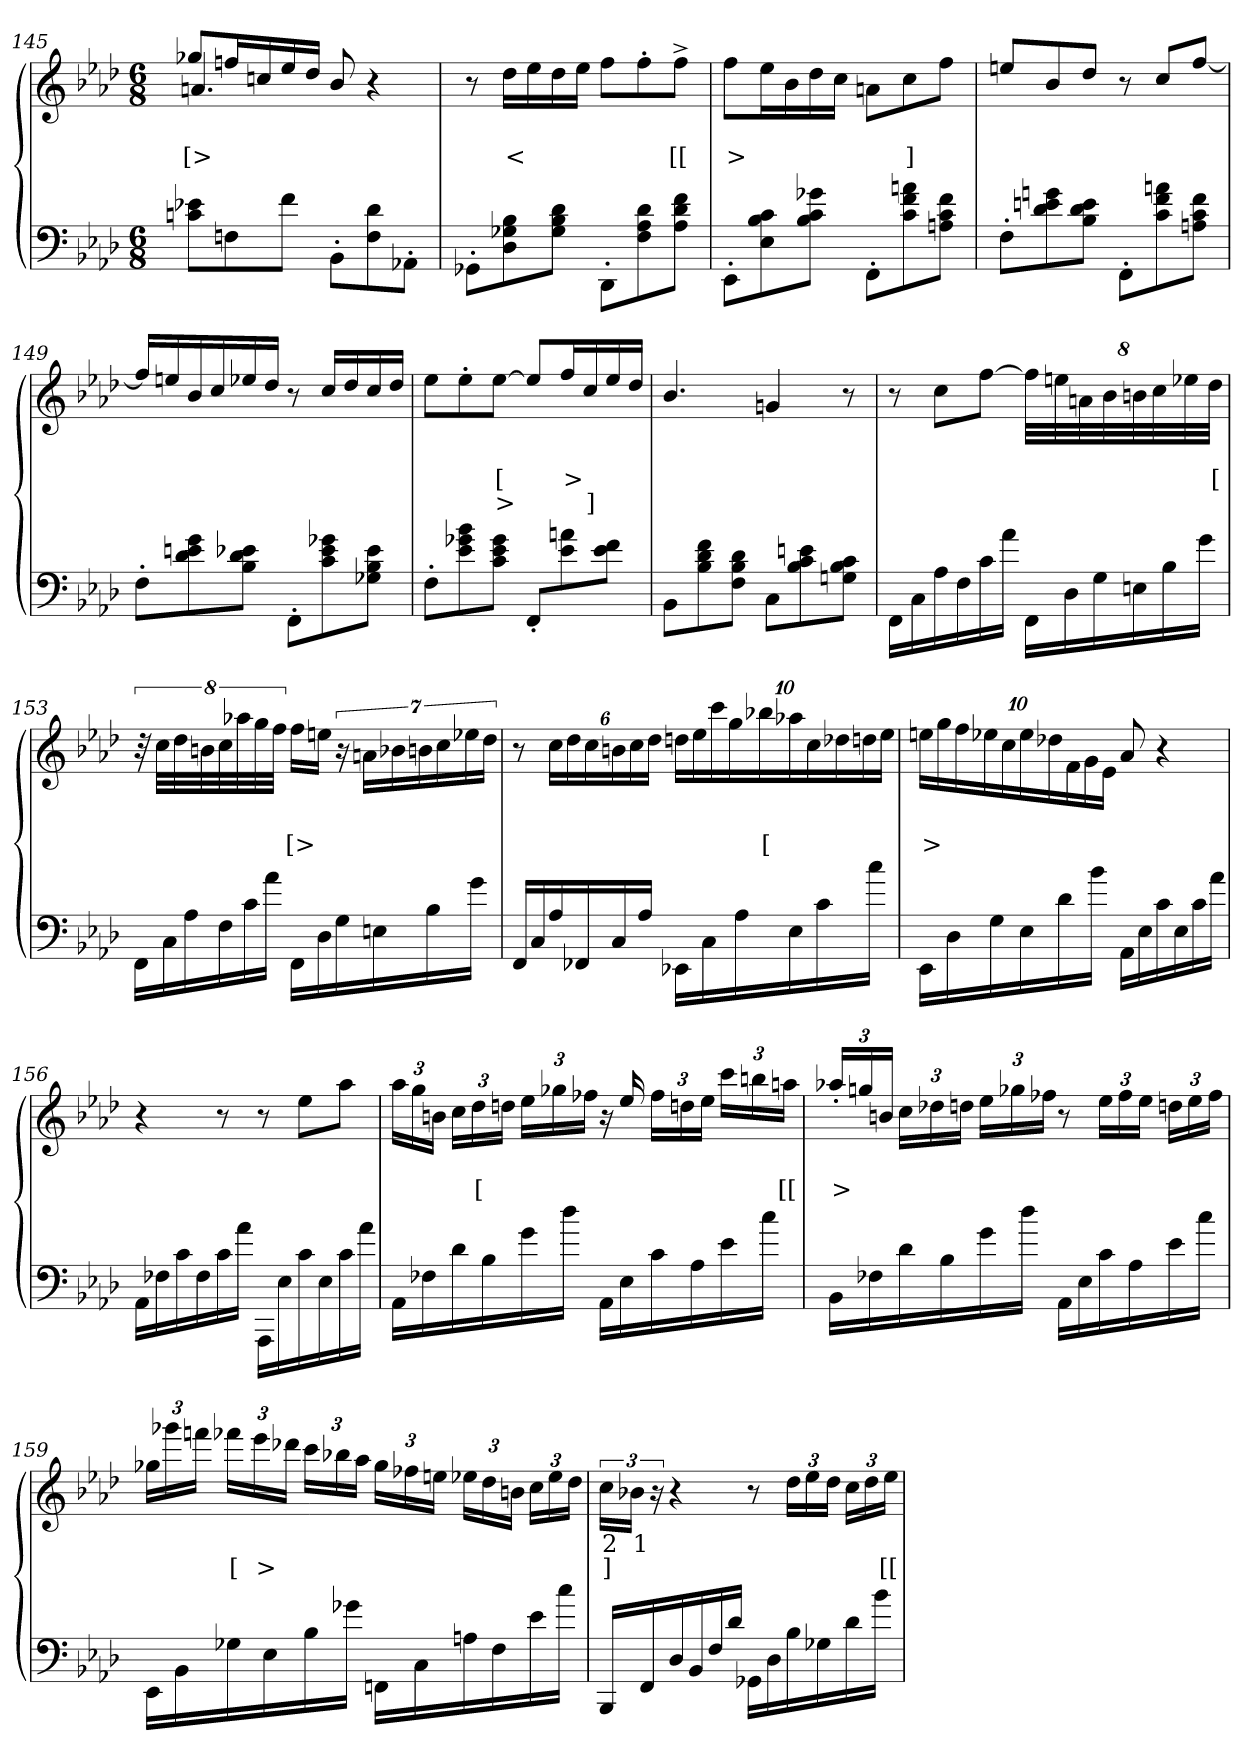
**kern	**kern	**text	**text	**text
*part2	*part1	*part1	*part1	*part1
*staff2	*staff1	*staff1	*staff1	*staff1
*clefF4	*clefG2	*	*	*
*k[b-e-a-d-]	*k[b-e-a-d-]	*	*	*
*M6/8	*M6/8	*	*	*
=145	=145	=145	=145	=145
*	*^	*	*	*
8e-X\ 8cn\L	8gg-XL	4.an/	.	[>	.
8Fn/	16ffnL	.	.	.	.
.	16ccn	.	.	.	.
8f\J	16ee-	.	.	.	.
.	16dd-JJ	.	.	.	.
8BB-'>L	8b-/	4.ryy	.	.	.
8d- 8F	4r	.	.	.	.
8AA-X'>J	.	.	.	.	.
*	*v	*v	*	*	*
=146	=146	=146	=146	=146
8GG-X'>L	8r	.	.	.
8B- 8G- 8D-	16dd-\LL	.	<	.
.	16ee-	.	.	.
8d- 8B- 8G-J	16dd-	.	.	.
.	16ee-JJ	.	.	.
8DD-'>L	8ff\L	.	.	.
8d- 8A- 8F	8ff'>	.	.	.
8f 8d- 8A-J	8ff^>J	.	[[	.
=147	=147	=147	=147	=147
8EE-'>L	8ffL	.	>	.
8c 8B- 8E-	16ee-L	.	.	.
.	16b-	.	.	.
8g-X 8c 8B-J	16dd-	.	.	.
.	16ccJJ	.	.	.
8FF'>/L	8anL	.	.	.
8an\ 8f\ 8c\	8cc	.	]	.
8f\ 8c\ 8An\J	8ffJ	.	.	.
=148	=148	=148	=148	=148
8F'>/L	8een/L	.	.	.
8gn\ 8en\ 8d-\	8b-/	.	.	.
8e\ 8d-\ 8B-\J	8dd-J	.	.	.
8FF'>/L	8r	.	.	.
8an\ 8f\ 8c\	8cc/L	.	.	.
8f\ 8c\ 8An\J	[8ff/J	.	.	.
=149	=149	=149	=149	=149
8F'>/L	16ff/LL]	.	.	.
.	16een	.	.	.
8g\ 8en\ 8d-\	16b-	.	.	.
.	16cc	.	.	.
8e-X\ 8d-\ 8B-\J	16ee-X	.	.	.
.	16dd-JJ	.	.	.
8FF'>/L	8r	.	<	.
8g-X\ 8e-\ 8c\	16cc/LL	.	.	.
.	16dd-	.	.	.
8e-\ 8B-\ 8G-\J	16cc	.	.	.
.	16dd-JJ	.	.	.
=150	=150	=150	=150	=150
8F'>L	8ee-L	.	.	.
8b- 8g-X 8e-	8ee-'>	.	.	.
8g- 8e- 8cJ	[8ee-J	.	[	>
8FF'>/L	8ee-L]	.	.	.
8an\ 8e-\	16ff/L	.	>	.
.	16cc	.	.	]
8f\ 8e-\J	16ee-	.	.	.
.	16dd-JJ	.	.	.
=151	=151	=151	=151	=151
8BB-L	4.b-/	.	.	.
8f 8d- 8B-	.	.	.	.
8d- 8B- 8FJ	.	.	.	.
8CL	4gn	.	.	.
8en 8c 8B-	.	.	.	.
8c 8B- 8GnJ	8r	.	]	.
=152	=152	=152	=152	=152
16FFLL	8r	.	.	.
16C	.	.	.	.
16A-	8cc\L	.	.	.
16F	.	.	.	.
16c	[8ffJ	.	.	.
16a-JJ	.	.	.	.
16FFLL	64%3ff\LL]	.	.	.
.	64%3een\	.	.	.
16D-	.	.	.	.
.	64%3an\	.	.	.
16G	.	.	.	.
.	64%3b-\	.	.	.
16En	64%3bn\	.	.	.
.	64%3cc	.	.	.
16B-	.	.	.	.
.	64%3ee-X\	.	.	.
16gJJ	.	.	.	.
.	64%3dd-\JJ	.	[	.
=153	=153	=153	=153	=153
16FF\LL	64%3r	.	<	.
.	64%3ccLL	.	.	.
16C\	.	.	.	.
.	64%3dd-	.	.	.
16A-\	.	.	.	.
.	64%3bn	.	.	.
16F\	64%3cc	.	.	.
.	64%3aa-X	.	.	.
16c\	.	.	.	.
.	64%3gg	.	.	.
16a-JJ	.	.	.	.
.	64%3ffJJ	.	.	.
16FFLL	16ff\LL	.	[>	.
16D-	16een\JJ	.	.	.
16G	28r	.	.	.
.	28an\LL	.	.	.
16En	.	.	.	.
.	28b-X\	.	.	.
.	28bn\	.	.	.
16B-	.	.	.	.
.	28cc\	.	.	.
.	28ee-X\	.	.	.
16gJJ	.	.	.	.
.	28dd-\JJ	.	.	.
=154	=154	=154	=154	=154
16FFLL	8r	.	<	.
16C	.	.	.	.
16A-	24cc\LL	.	.	.
.	24dd-	.	.	.
16FF-X	.	.	.	.
.	24cc	.	.	.
16C	24bn	.	.	.
.	24cc	.	.	.
16A-JJ	.	.	.	.
.	24dd-JJ	.	.	.
16EE-XLL	80%3ddn\LL	.	.	.
.	80%3ee-\	.	.	.
16C	.	.	.	.
.	80%3ccc	.	.	.
.	80%3gg\	.	.	.
16A-	.	.	.	.
.	80%3bb-X\	.	[	.
16E-	80%3aa-X\	.	.	.
.	80%3cc\	.	.	.
16c	.	.	.	.
.	80%3dd-X\	.	.	.
.	80%3ddn\	.	.	.
16ccJJ	.	.	.	.
.	80%3ee-\JJ	.	.	.
=155	=155	=155	=155	=155
16EE-LL	80%3eenLL	.	>	.
.	80%3gg	.	.	.
16D-	.	.	.	.
.	80%3ff	.	.	.
.	80%3ee-X	.	.	.
16G	.	.	.	.
.	80%3cc	.	.	.
16E-	80%3ee-	.	.	.
.	80%3dd-X	.	.	.
16d-	.	.	.	.
.	80%3f	.	.	.
.	80%3g	.	.	.
16b-JJ	.	.	.	.
.	80%3e-JJ	.	.	.
16AA-LL	8a-	.	.	.
16E-	.	.	.	.
16c	4r	.	.	.
16E-	.	.	.	.
16c	.	.	.	.
16a-JJ	.	.	.	.
=156	=156	=156	=156	=156
16AA-LL	4r	.	.	.
16F-X	.	.	.	.
16c	.	.	.	.
16F-	.	.	.	.
16c	8r	.	.	.
16a-JJ	.	.	.	.
16AAA-LL	8r	.	<	.
16E-	.	.	.	.
16c	8ee-L	.	.	.
16E-	.	.	.	.
16c	8aa-J	.	.	.
16a-JJ	.	.	.	.
=157	=157	=157	=157	=157
16AA-LL	24aa-LL	.	.	.
.	24gg	.	.	.
16F-X	.	.	.	.
.	24bnJJ	.	.	.
16d-	24ccLL	.	.	.
.	24dd-	.	[	.
16B-	.	.	.	.
.	24ddnJJ	.	.	.
16g	24ee-LL	.	.	.
.	24gg-X	.	.	.
16dd-JJ	.	.	.	.
.	24ff-XJJ	.	.	.
16AA-LL	16r	.	<	.
16E-	16ee-/	.	.	.
16c	24ff-LL	.	.	.
.	24ddn	.	.	.
16A-	.	.	.	.
.	24ee-JJ	.	.	.
16e-	24cccLL	.	.	.
.	24bbn	.	.	.
16ccJJ	.	.	.	.
.	24aanJJ	.	[[	.
=158	=158	=158	=158	=158
16BB-LL	24aa-X'>/LL	.	>	.
.	24ggn/	.	.	.
16F-X	.	.	.	.
.	24bn/JJ	.	.	.
16d-	24ccLL	.	.	.
.	24dd-X	.	.	.
16B-	.	.	.	.
.	24ddnJJ	.	.	.
16g	24ee-LL	.	.	.
.	24gg-X	.	.	.
16dd-JJ	.	.	.	.
.	24ff-XJJ	.	.	.
16AA-LL	8r	.	]]	.
16E-	.	.	.	.
16c	24ee-LL	.	.	.
.	24ff-	.	.	.
16A-	.	.	.	.
.	24ee-JJ	.	.	.
16e-	24ddnLL	.	.	.
.	24ee-	.	.	.
16ccJJ	.	.	.	.
.	24ff-JJ	.	.	.
=159	=159	=159	=159	=159
16EE-LL	24gg-XLL	.	.	.
.	24ggg-	.	.	.
16BB-	.	.	.	.
.	24fffnJJ	.	.	.
16G-X	24fff-XLL	.	[	.
.	24eee-	.	>	.
16E-	.	.	.	.
.	24ddd-XJJ	.	.	.
16B-	24cccLL	.	.	.
.	24bb-X	.	.	.
16g-JJ	.	.	.	.
.	24aa-JJ	.	.	.
16FFnLL	24gg-LL	.	.	.
.	24ff-	.	.	.
16C	.	.	.	.
.	24eenJJ	.	.	.
16An	24ee-XLL	.	.	.
.	24dd-	.	.	.
16F	.	.	.	.
.	24bnJJ	.	.	.
16e-	24ccLL	.	.	.
.	24ee-	.	.	.
16ccJJ	.	.	.	.
.	24dd-JJ	.	.	.
=160	=160	=160	=160	=160
16BBB-LL	24ccLL	2	]	.
.	24b-XJJ	1	.	.
16FF	.	.	.	.
.	24r	.	.	.
16D-	4r	.	.	.
16BB-	.	.	.	.
16F	.	.	.	.
16d-JJ	.	.	.	.
16GG-XLL	8r	.	.	.
16D-	.	.	.	.
16B-	24dd-LL	.	.	.
.	24ee-	.	.	.
16G-	.	.	.	.
.	24dd-JJ	.	.	.
16d-	24ccLL	.	.	.
.	24dd-	.	.	.
16b-JJ	.	.	.	.
.	24ee-JJ	.	[[	.
=	=	=	=	=
*-	*-	*-	*-	*-
